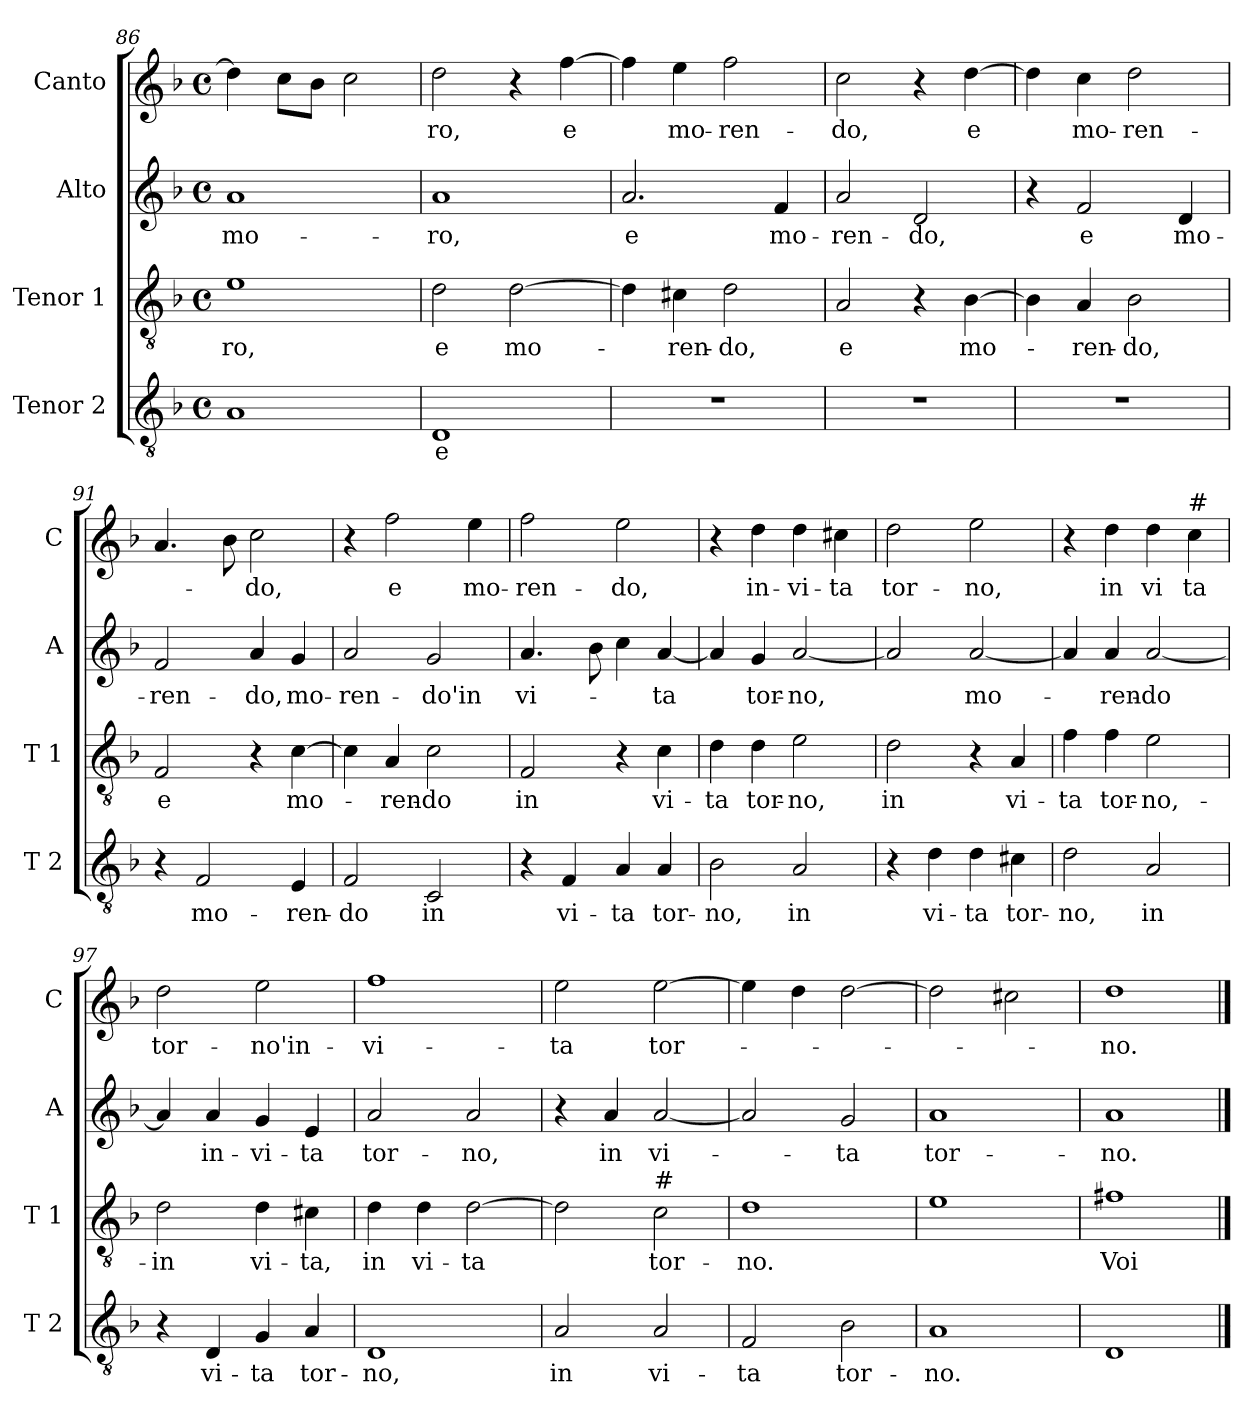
**kern	**text	**kern	**text	**kern	**text	**kern	**text
*part4	*part4	*part3	*part3	*part2	*part2	*part1	*part1
*staff4	*staff4	*staff3	*staff3	*staff2	*staff2	*staff1	*staff1
*I"Tenor 2	*	*I"Tenor 1	*	*I"Alto	*	*I"Canto	*
*I'T 2	*	*I'T 1	*	*I'A	*	*I'C	*
*clefGv2	*	*clefGv2	*	*clefG2	*	*clefG2	*
*k[b-]	*	*k[b-]	*	*k[b-]	*	*k[b-]	*
*F:	*	*F:	*	*F:	*	*F:	*
*M4/4	*	*M4/4	*	*M4/4	*	*M4/4	*
*met(c)	*	*met(c)	*	*met(c)	*	*met(c)	*
=86	=86	=86	=86	=86	=86	=86	=86
!	!	!	!LO:LY:b	!	!LO:LY:b	!	!
1A	.	1e	-ro,	1a	mo-	4dd\]	.
.	.	.	.	.	.	8cc\L	.
.	.	.	.	.	.	8b-\J	.
.	.	.	.	.	.	2cc\	.
=87	=87	=87	=87	=87	=87	=87	=87
!	!LO:LY:b	!	!LO:LY:b	!	!LO:LY:b	!	!LO:LY:b
1D	e	2d\	e	1a	-ro,	2dd\	-ro,
!	!	!	!LO:LY:b	!	!	!	!
.	.	[2d\	mo-	.	.	4r	.
!	!	!	!	!	!	!	!LO:LY:b
.	.	.	.	.	.	[4ff\	e
=88	=88	=88	=88	=88	=88	=88	=88
!	!	!	!	!	!LO:LY:b	!	!
1r	.	4d\]	.	2.a/	e	4ff\]	.
!	!	!	!LO:LY:b	!	!	!	!LO:LY:b
.	.	4c#X\	-ren-	.	.	4ee\	mo-
!	!	!	!LO:LY:b	!	!	!	!LO:LY:b
.	.	2d\	-do,	.	.	2ff\	-ren-
!	!	!	!	!	!LO:LY:b	!	!
.	.	.	.	4f/	mo-	.	.
=89	=89	=89	=89	=89	=89	=89	=89
!	!	!	!LO:LY:b	!	!LO:LY:b	!	!LO:LY:b
1r	.	2A/	e	2a/	-ren-	2cc\	-do,
!	!	!	!	!	!LO:LY:b	!	!
.	.	4r	.	2d/	-do,	4r	.
!	!	!	!LO:LY:b	!	!	!	!LO:LY:b
.	.	[4B-\	mo-	.	.	[4dd\	e
=90	=90	=90	=90	=90	=90	=90	=90
1r	.	4B-\]	.	4r	.	4dd\]	.
!	!	!	!LO:LY:b	!	!LO:LY:b	!	!LO:LY:b
.	.	4A/	-ren-	2f/	e	4cc\	mo-
!	!	!	!LO:LY:b	!	!	!	!LO:LY:b
.	.	2B-\	-do,	.	.	2dd\	-ren-
!	!	!	!	!	!LO:LY:b	!	!
.	.	.	.	4d/	mo-	.	.
!!LO:LB:g=z
=91	=91	=91	=91	=91	=91	=91	=91
!	!	!	!LO:LY:b	!	!LO:LY:b	!	!
4r	.	2F/	e	2f/	-ren-	4.a/	.
!	!LO:LY:b	!	!	!	!	!	!
2F/	mo-	.	.	.	.	.	.
.	.	.	.	.	.	8b-\	.
!	!	!	!	!	!LO:LY:b	!	!LO:LY:b
.	.	4r	.	4a/	-do,	2cc\	-do,
!	!LO:LY:b	!	!LO:LY:b	!	!LO:LY:b	!	!
4E/	-ren-	[4c\	mo-	4g/	mo-	.	.
=92	=92	=92	=92	=92	=92	=92	=92
!	!LO:LY:b	!	!	!	!LO:LY:b	!	!
2F/	-do	4c\]	.	2a/	-ren-	4r	.
!	!	!	!LO:LY:b	!	!	!	!LO:LY:b
.	.	4A/	-ren-	.	.	2ff\	e
!	!LO:LY:b	!	!LO:LY:b	!	!LO:LY:b	!	!
2C/	in	2c\	-do	2g/	-do'in	.	.
!	!	!	!	!	!	!	!LO:LY:b
.	.	.	.	.	.	4ee\	mo-
=93	=93	=93	=93	=93	=93	=93	=93
!	!	!	!LO:LY:b	!	!LO:LY:b	!	!LO:LY:b
4r	.	2F/	in	4.a/	vi-	2ff\	-ren-
!	!LO:LY:b	!	!	!	!	!	!
4F/	vi-	.	.	.	.	.	.
.	.	.	.	8b-\	.	.	.
!	!LO:LY:b	!	!	!	!	!	!LO:LY:b
4A/	-ta	4r	.	4cc\	.	2ee\	-do,
!	!LO:LY:b	!	!LO:LY:b	!	!LO:LY:b	!	!
4A/	tor-	4c\	vi-	[4a/	-ta	.	.
=94	=94	=94	=94	=94	=94	=94	=94
!	!LO:LY:b	!	!LO:LY:b	!	!	!	!
2B-\	-no,	4d\	-ta	4a/]	.	4r	.
!	!	!	!LO:LY:b	!	!LO:LY:b	!	!LO:LY:b
.	.	4d\	tor-	4g/	tor-	4dd\	in-
!	!LO:LY:b	!	!LO:LY:b	!	!LO:LY:b	!	!LO:LY:b
2A/	in	2e\	-no,	[2a/	-no,	4dd\	-vi-
!	!	!	!	!	!	!	!LO:LY:b
.	.	.	.	.	.	4cc#X\	-ta
=95	=95	=95	=95	=95	=95	=95	=95
!	!	!	!LO:LY:b	!	!	!	!LO:LY:b
4r	.	2d\	in	2a/]	.	2dd\	tor-
!	!LO:LY:b	!	!	!	!	!	!
4d\	vi-	.	.	.	.	.	.
!	!LO:LY:b	!	!	!	!LO:LY:b	!	!LO:LY:b
4d\	-ta	4r	.	[2a/	mo-	2ee\	-no,
!	!LO:LY:b	!	!LO:LY:b	!	!	!	!
4c#X\	tor-	4A/	vi-	.	.	.	.
=96	=96	=96	=96	=96	=96	=96	=96
!	!LO:LY:b	!	!LO:LY:b	!	!	!	!
2d\	-no,	4f\	-ta	4a/]	.	4r	.
!	!	!	!LO:LY:b	!	!LO:LY:b	!	!LO:LY:b
.	.	4f\	tor-	4a/	-ren-	4dd\	in
!	!LO:LY:b	!	!LO:LY:b	!	!LO:LY:b	!	!LO:LY:b
2A/	in	2e\	-no,-	[2a/	-do	4dd\	vi
!	!	!	!	!	!	!LO:TX:a:t=#	!
!	!	!	!	!	!	!	!LO:LY:b
.	.	.	.	.	.	4cc\	ta
!!LO:LB:g=z
=97	=97	=97	=97	=97	=97	=97	=97
!	!	!	!LO:LY:b	!	!	!	!LO:LY:b
4r	.	2d\	-in	4a/]	.	2dd\	tor-
!	!LO:LY:b	!	!	!	!LO:LY:b	!	!
4D/	vi-	.	.	4a/	in-	.	.
!	!LO:LY:b	!	!LO:LY:b	!	!LO:LY:b	!	!LO:LY:b
4G/	-ta	4d\	vi-	4g/	-vi-	2ee\	-no'in-
!	!LO:LY:b	!	!LO:LY:b	!	!LO:LY:b	!	!
4A/	tor-	4c#X\	-ta,	4e/	-ta	.	.
=98	=98	=98	=98	=98	=98	=98	=98
!	!LO:LY:b	!	!LO:LY:b	!	!LO:LY:b	!	!LO:LY:b
1D	-no,	4d\	in	2a/	tor-	1ff	-vi-
!	!	!	!LO:LY:b	!	!	!	!
.	.	4d\	vi-	.	.	.	.
!	!	!	!LO:LY:b	!	!LO:LY:b	!	!
.	.	[2d\	-ta	2a/	-no,	.	.
=99	=99	=99	=99	=99	=99	=99	=99
!	!LO:LY:b	!	!	!	!	!	!LO:LY:b
2A/	in	2d\]	.	4r	.	2ee\	-ta
!	!	!	!	!	!LO:LY:b	!	!
.	.	.	.	4a/	in	.	.
!	!	!LO:TX:a:t=#	!	!	!	!	!
!	!LO:LY:b	!	!LO:LY:b	!	!LO:LY:b	!	!LO:LY:b
2A/	vi-	2c\	tor-	[2a/	vi-	[2ee\	tor-
=100	=100	=100	=100	=100	=100	=100	=100
!	!LO:LY:b	!	!LO:LY:b	!	!	!	!
2F/	-ta	1d	-no.	2a/]	.	4ee\]	.
.	.	.	.	.	.	4dd\	.
!	!LO:LY:b	!	!	!	!LO:LY:b	!	!
2B-\	tor-	.	.	2g/	-ta	[2dd\	.
=101	=101	=101	=101	=101	=101	=101	=101
!	!LO:LY:b	!	!	!	!LO:LY:b	!	!
1A	-no.	1e	.	1a	tor-	2dd\]	.
.	.	.	.	.	.	2cc#X\	.
=102	=102	=102	=102	=102	=102	=102	=102
!	!	!	!LO:LY:b	!	!LO:LY:b	!	!LO:LY:b
1D	.	1f#X	Voi	1a	-no.	1dd	-no.
==	==	==	==	==	==	==	==
*-	*-	*-	*-	*-	*-	*-	*-
